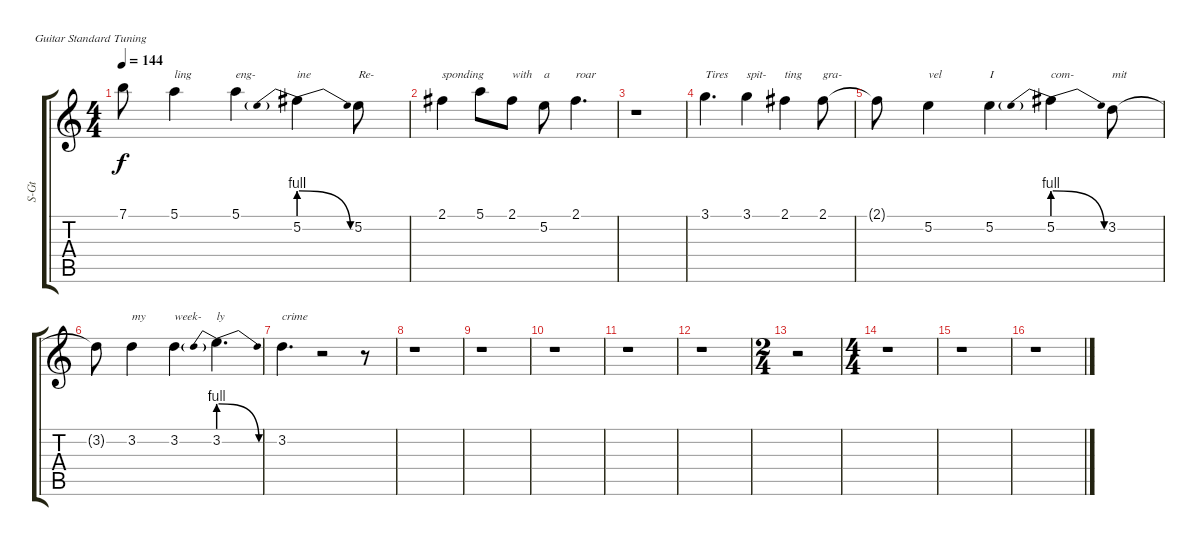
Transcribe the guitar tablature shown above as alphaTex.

\bracketExtendMode groupsimilarinstruments
\otherSystemsTrackNameOrientation horizontal
\track ("Geddy" "S-Gt") {instrument lead6voice}
\staff {score tabs}
\tuning (E4 B3 G3 D3 A2 E2)
\displaytranspose 12
\ts (4 4)
\tempo 144
\clef g2
\ks c
7.1{t}.8{dy f beam Down} 5.1.4{txt "ling" beam Down} 5.1.4{txt "eng-" beam Down} 5.2{be (prebendrelease 0 4 60 0)}.4{txt "ine" beam Down} 5.2.8{txt "Re-" beam Down} |
2.1{acc #}.4{txt "sponding" beam Down} 5.1.8{beam Down} 2.1{acc #}.8{txt "with" beam Down} 5.2.8{txt "a" beam Down} 2.1{acc #}.4{d txt "roar" beam Down} |
r.1{beam Down} |
3.1.4{d txt "Tires" beam Down} 3.1.4{txt "spit-" beam Down} 2.1{acc #}.4{txt "ting" beam Down} 2.1{acc #}.8{txt "gra-" beam Down} |
2.1{t acc #}.8{beam Down} 5.2.4{txt "vel" beam Down} 5.2.4{txt "I" beam Down} 5.2{be (prebendrelease 0 4 60 0)}.4{txt "com-" beam Down} 3.2.8{txt "mit" beam Down} |
3.2{t}.8{beam Down} 3.2.4{txt "my" beam Down} 3.2.4{txt "week-" beam Down} 3.2{be (prebendrelease 0 4 60 0)}.4{d txt "ly" beam Down} |
3.2.4{d txt "crime" beam Down} r.2{beam Down} r.8{beam Down} |
r.1{beam Down} |
r.1{beam Down} |
r.1{beam Down} |
r.1{beam Down} |
r.1{beam Down} |
\ts (2 4)
r.2{beam Down} |
\ts (4 4)
r.1{beam Down} |
r.1{beam Down} |
r.1{beam Down}
